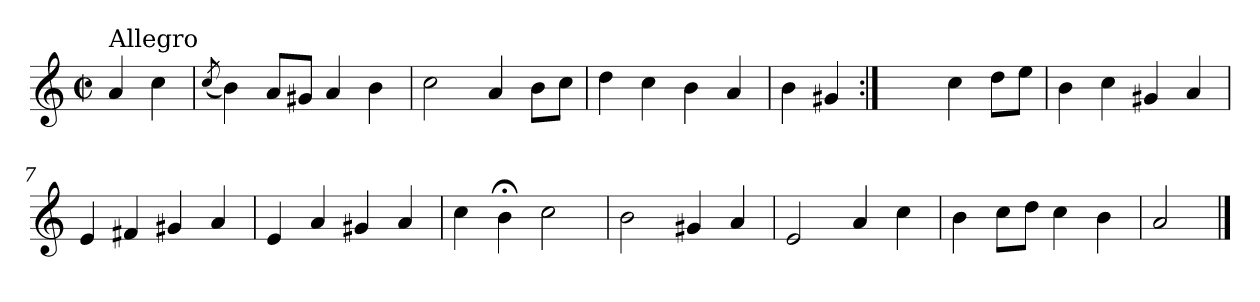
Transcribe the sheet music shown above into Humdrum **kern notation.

**kern
*part1
*staff1
*clefG2
*k[]
*C:
*M2/2
*met(c|)
=
!LO:TX:a:t=Allegro
4a/
4cc\
=1
(<8qcc/
4b\)
8a/L
8g#X/J
4a/
4b\
=2
2cc\
4a/
8b\L
8cc\J
=3
4dd\
4cc\
4b\
4a/
=4
4b\
4g#X/
=5:|!
2ryy
4cc\
8dd\L
8ee\J
!!LO:LB:g=z
=6
4b\
4cc\
4g#X/
4a/
=7
4e/
4f#X/
4g#X/
4a/
=8
4e/
4a/
4g#X/
4a/
=9
4cc\
4b;<\
2cc\
=10
2b\
4g#X/
4a/
=11
2e/
4a/
4cc\
!!LO:LB:g=z
=12
4b\
8cc\L
8dd\J
4cc\
4b\
=13
2a/
==
*-
